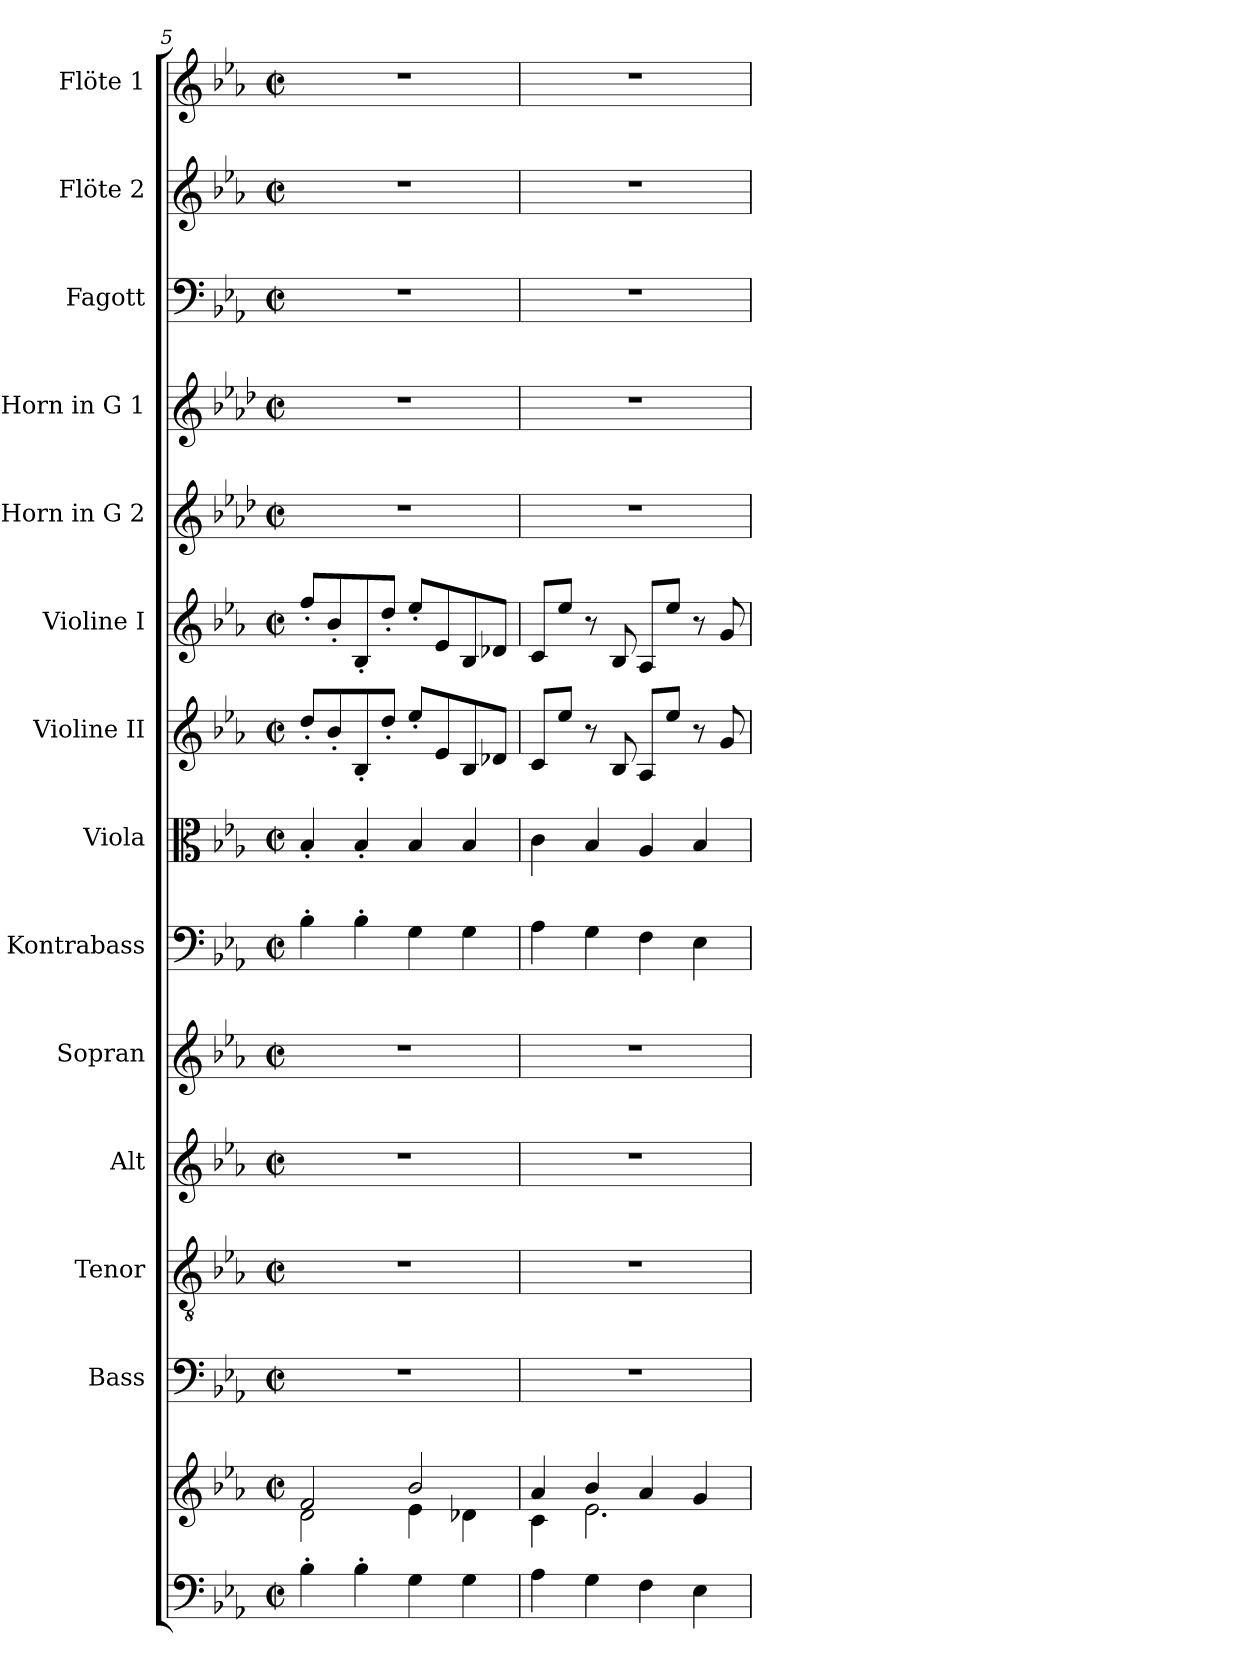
**kern	**kern	**kern	**kern	**kern	**kern	**kern	**kern	**kern	**kern	**kern	**kern	**kern	**kern	**kern
*part14	*part14	*part13	*part12	*part11	*part10	*part9	*part8	*part7	*part6	*part5	*part4	*part3	*part2	*part1
*staff15	*staff14	*staff13	*staff12	*staff11	*staff10	*staff9	*staff8	*staff7	*staff6	*staff5	*staff4	*staff3	*staff2	*staff1
*	*	*I"Bass	*I"Tenor	*I"Alt	*I"Sopran	*I"Kontrabass	*I"Viola	*I"Violine II	*I"Violine I	*I"Horn in G 2	*I"Horn in G 1	*I"Fagott	*I"Flöte 2	*I"Flöte 1
*	*	*I'B.	*I'T.	*I'A.	*I'S.	*I'Kb.	*I'Vla.	*I'Vl. II	*I'Vl. I	*	*	*I'Fg.	*I'Fl. 2	*I'Fl. 1
*clefF4	*clefG2	*clefF4	*clefGv2	*clefG2	*clefG2	*clefF4	*clefC3	*clefG2	*clefG2	*clefG2	*clefG2	*clefF4	*clefG2	*clefG2
*	*	*	*	*	*	*ITrd7c12	*	*	*	*ITrd3c5	*ITrd3c5	*	*	*
*k[b-e-a-]	*k[b-e-a-]	*k[b-e-a-]	*k[b-e-a-]	*k[b-e-a-]	*k[b-e-a-]	*k[b-e-a-]	*k[b-e-a-]	*k[b-e-a-]	*k[b-e-a-]	*k[b-e-a-]	*k[b-e-a-]	*k[b-e-a-]	*k[b-e-a-]	*k[b-e-a-]
*E-:	*E-:	*E-:	*E-:	*E-:	*E-:	*E-:	*E-:	*E-:	*E-:	*E-:	*E-:	*E-:	*E-:	*E-:
*M2/2	*M2/2	*M2/2	*M2/2	*M2/2	*M2/2	*M2/2	*M2/2	*M2/2	*M2/2	*M2/2	*M2/2	*M2/2	*M2/2	*M2/2
*met(c|)	*met(c|)	*met(c|)	*met(c|)	*met(c|)	*met(c|)	*met(c|)	*met(c|)	*met(c|)	*met(c|)	*met(c|)	*met(c|)	*met(c|)	*met(c|)	*met(c|)
=5	=5	=5	=5	=5	=5	=5	=5	=5	=5	=5	=5	=5	=5	=5
*	*^	*	*	*	*	*	*	*	*	*	*	*	*	*
4B-'>\	2f/	2d\	1r	1r	1r	1r	4BB-'>\	4B-'</	8dd'</L	8ff'</L	1r	1r	1r	1r	1r
.	.	.	.	.	.	.	.	.	8b-'</	8b-'</	.	.	.	.	.
4B-'>\	.	.	.	.	.	.	4BB-'>\	4B-'</	8B-'</	8B-'</	.	.	.	.	.
.	.	.	.	.	.	.	.	.	8dd'</J	8dd'</J	.	.	.	.	.
4G\	2b-/	4e-\	.	.	.	.	4GG\	4B-/	8ee-'</L	8ee-'</L	.	.	.	.	.
.	.	.	.	.	.	.	.	.	8e-/	8e-/	.	.	.	.	.
4G\	.	4d-X\	.	.	.	.	4GG\	4B-/	8B-/	8B-/	.	.	.	.	.
.	.	.	.	.	.	.	.	.	8d-X/J	8d-X/J	.	.	.	.	.
!!LO:PB:g=z
=6	=6	=6	=6	=6	=6	=6	=6	=6	=6	=6	=6	=6	=6	=6	=6
4A-\	4a-/	4c\	1r	1r	1r	1r	4AA-\	4c\	8c/L	8c/L	1r	1r	1r	1r	1r
.	.	.	.	.	.	.	.	.	8ee-/J	8ee-/J	.	.	.	.	.
4G\	4b-/	2.e-\	.	.	.	.	4GG\	4B-/	8r	8r	.	.	.	.	.
.	.	.	.	.	.	.	.	.	8B-/	8B-/	.	.	.	.	.
4F\	4a-/	.	.	.	.	.	4FF\	4A-/	8A-/L	8A-/L	.	.	.	.	.
.	.	.	.	.	.	.	.	.	8ee-/J	8ee-/J	.	.	.	.	.
4E-\	4g/	.	.	.	.	.	4EE-\	4B-/	8r	8r	.	.	.	.	.
.	.	.	.	.	.	.	.	.	8g/	8g/	.	.	.	.	.
*	*v	*v	*	*	*	*	*	*	*	*	*	*	*	*	*
=	=	=	=	=	=	=	=	=	=	=	=	=	=	=
*-	*-	*-	*-	*-	*-	*-	*-	*-	*-	*-	*-	*-	*-	*-
